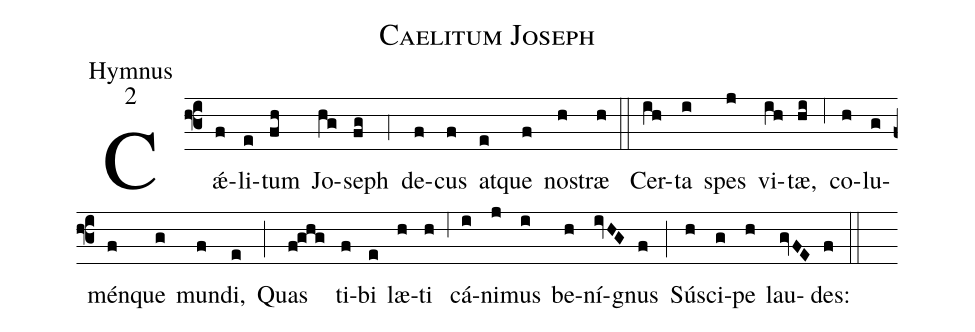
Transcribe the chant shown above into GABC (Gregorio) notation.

name:Caelitum Joseph;
office-part:Hymnus;
mode:2;
%%
(f3) C<sp>'ae</sp>(f)li(e)tum(fh) Jo(hg)seph(fg) (,4) de(f)cus(f) at(e)que(f) no(h)stræ(h) (::)
Cer(ih)ta(i) spes(j) vi(ih)tæ,(hi) (,6) co(h)lu(g)mén(f)que(g) mun(f)di,(e) (;) Quas(f!ghg) ti(f)bi(e) læ(h)ti(h) (,6) cá(i)ni(j)mus(i) be(h)ní(ivHG)gnus(f) (;) Sú(h)sci(g)pe(h) lau(gvFE)des:(f) (::)
